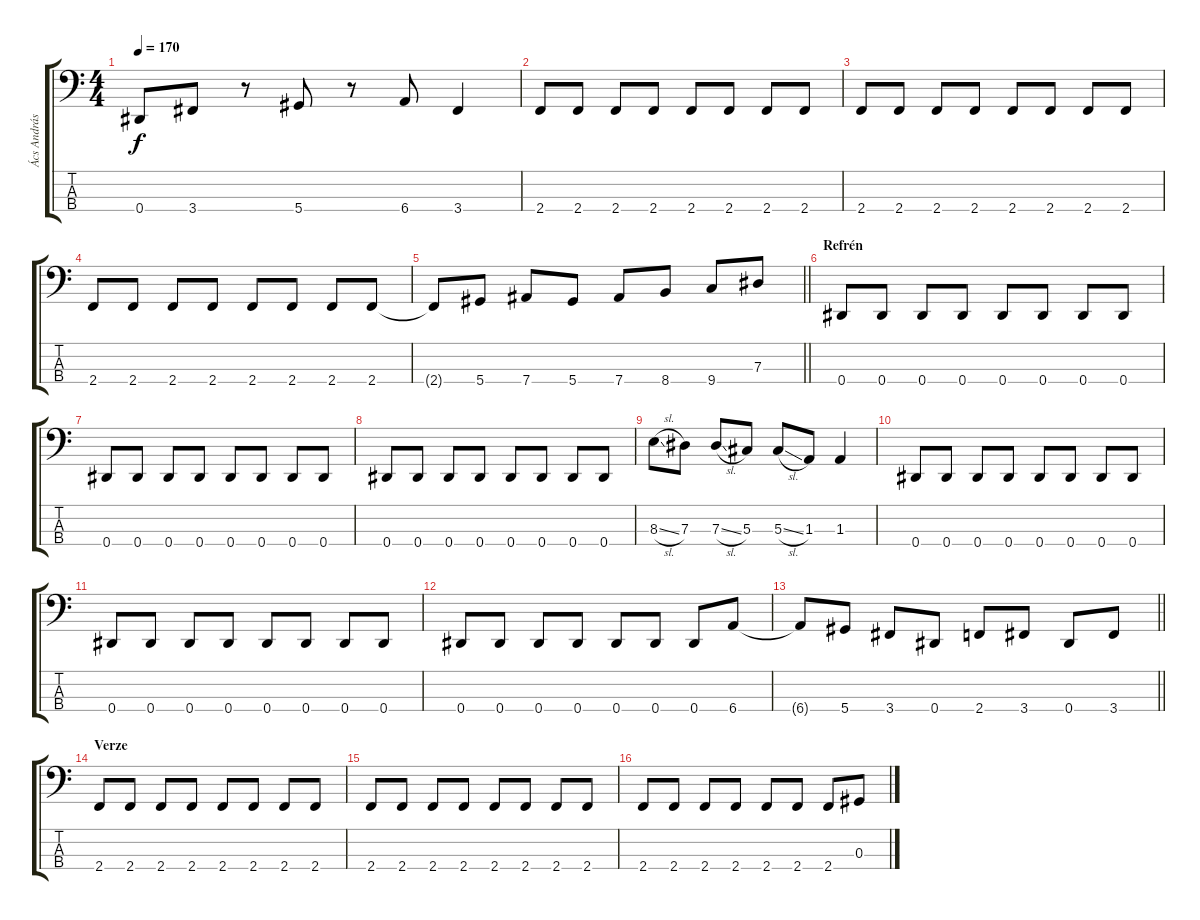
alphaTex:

\track ("Ács András - Basszusgitár" "Ács András") {instrument electricbassfinger}
\staff {score tabs}
\tuning (Gb2 Db2 Ab1 Eb1) {hide}
\ts (4 4)
\tempo 170
\clef f4
\ks c
0.4.8{dy f} 3.4.8 r.8 5.4.8 r.8 6.4.8 3.4.4 |
2.4.8 2.4.8 2.4.8 2.4.8 2.4.8 2.4.8 2.4.8 2.4.8 |
2.4.8 2.4.8 2.4.8 2.4.8 2.4.8 2.4.8 2.4.8 2.4.8 |
2.4.8 2.4.8 2.4.8 2.4.8 2.4.8 2.4.8 2.4.8 2.4.8 |
\barLineRight lightlight
2.4{t}.8 5.4.8 7.4.8 5.4.8 7.4.8 8.4.8 9.4.8 7.3.8 |
\section ("" "Refrén")
0.4.8 0.4.8 0.4.8 0.4.8 0.4.8 0.4.8 0.4.8 0.4.8 |
0.4.8 0.4.8 0.4.8 0.4.8 0.4.8 0.4.8 0.4.8 0.4.8 |
0.4.8 0.4.8 0.4.8 0.4.8 0.4.8 0.4.8 0.4.8 0.4.8 |
8.3{sl}.8 7.3.8 7.3{sl}.8 5.3.8 5.3{sl}.8 1.3.8 1.3.4 |
0.4.8 0.4.8 0.4.8 0.4.8 0.4.8 0.4.8 0.4.8 0.4.8 |
0.4.8 0.4.8 0.4.8 0.4.8 0.4.8 0.4.8 0.4.8 0.4.8 |
0.4.8 0.4.8 0.4.8 0.4.8 0.4.8 0.4.8 0.4.8 6.4.8 |
\barLineRight lightlight
6.4{t}.8 5.4.8 3.4.8 0.4.8 2.4.8 3.4.8 0.4.8 3.4.8 |
\section ("" "Verze")
2.4.8 2.4.8 2.4.8 2.4.8 2.4.8 2.4.8 2.4.8 2.4.8 |
2.4.8 2.4.8 2.4.8 2.4.8 2.4.8 2.4.8 2.4.8 2.4.8 |
2.4.8 2.4.8 2.4.8 2.4.8 2.4.8 2.4.8 2.4.8 0.3.8
